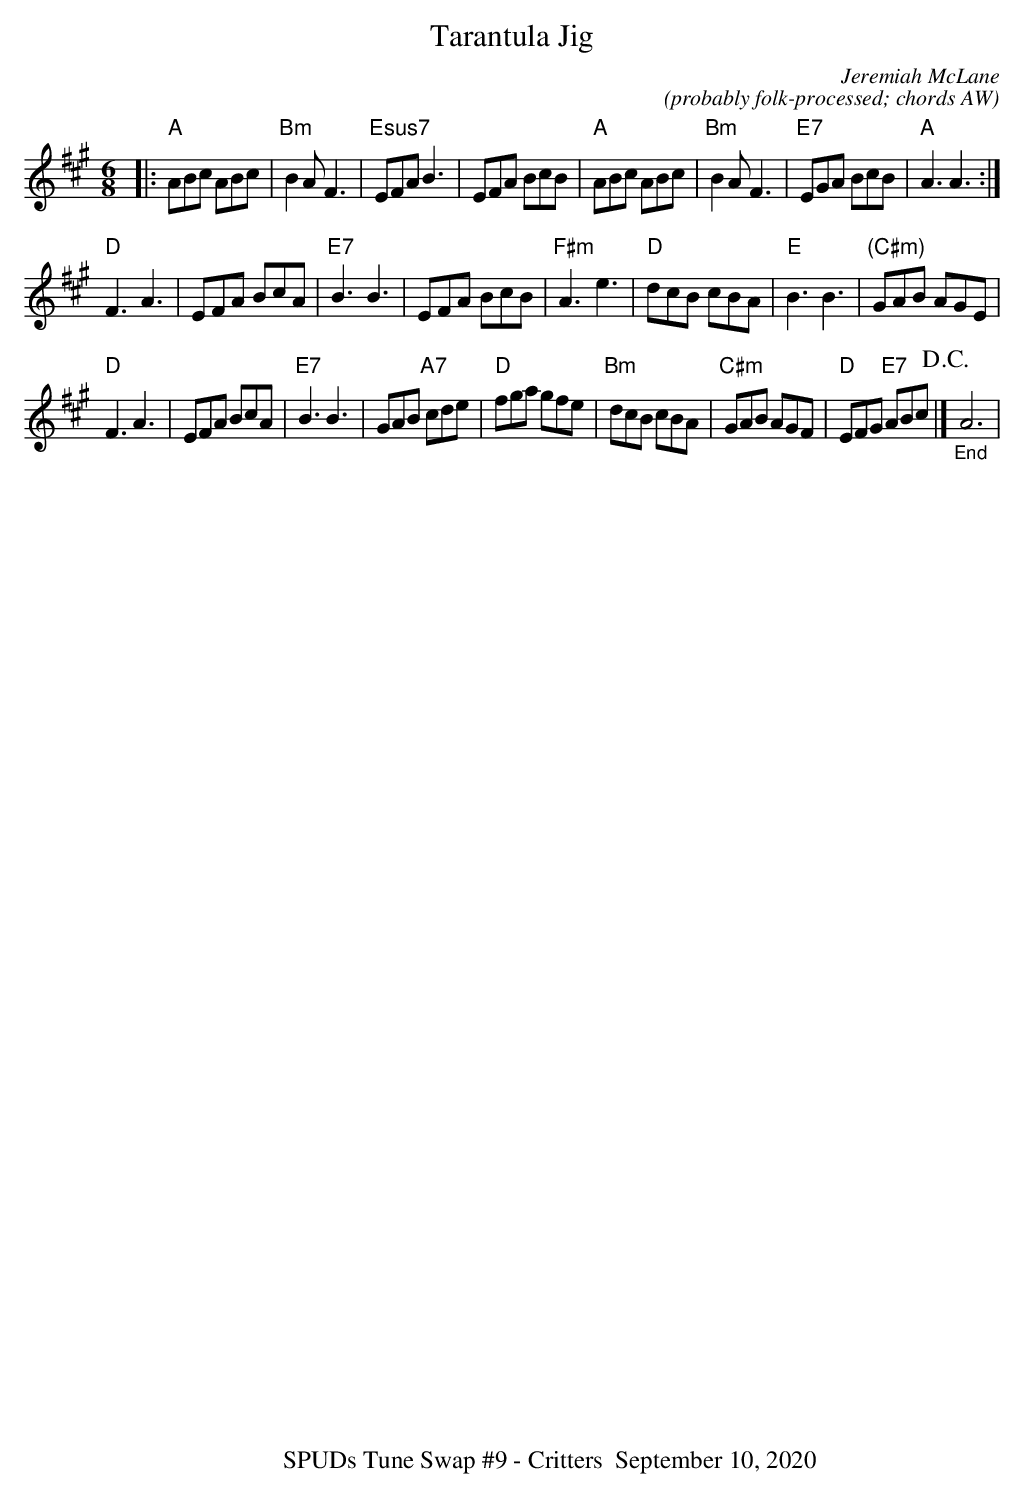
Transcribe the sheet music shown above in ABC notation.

X:1
T:Tarantula Jig
C:Jeremiah McLane
C:(probably folk-processed; chords AW)
M:6/8
L:1/8
K:A
|:"A"ABc ABc|"Bm"B2A F3|"Esus7"EFA B3|EFA BcB|\
"A"ABc ABc|"Bm"B2A F3|"E7"EGA BcB|"A"A3 A3:|
"D"F3A3|EFA BcA|"E7"B3 B3|EFA BcB|\
"F#m"A3e3|"D"dcB cBA|"E"B3 B3|"(C#m)"GAB AGE|
"D"F3A3|EFA BcA|"E7"B3 B3|GAB "A7"cde|\
"D"fga gfe|"Bm"dcB cBA|"C#m"GAB AGF|"D"EFG "E7"ABc !D.C.!|] "_End"A6 |
